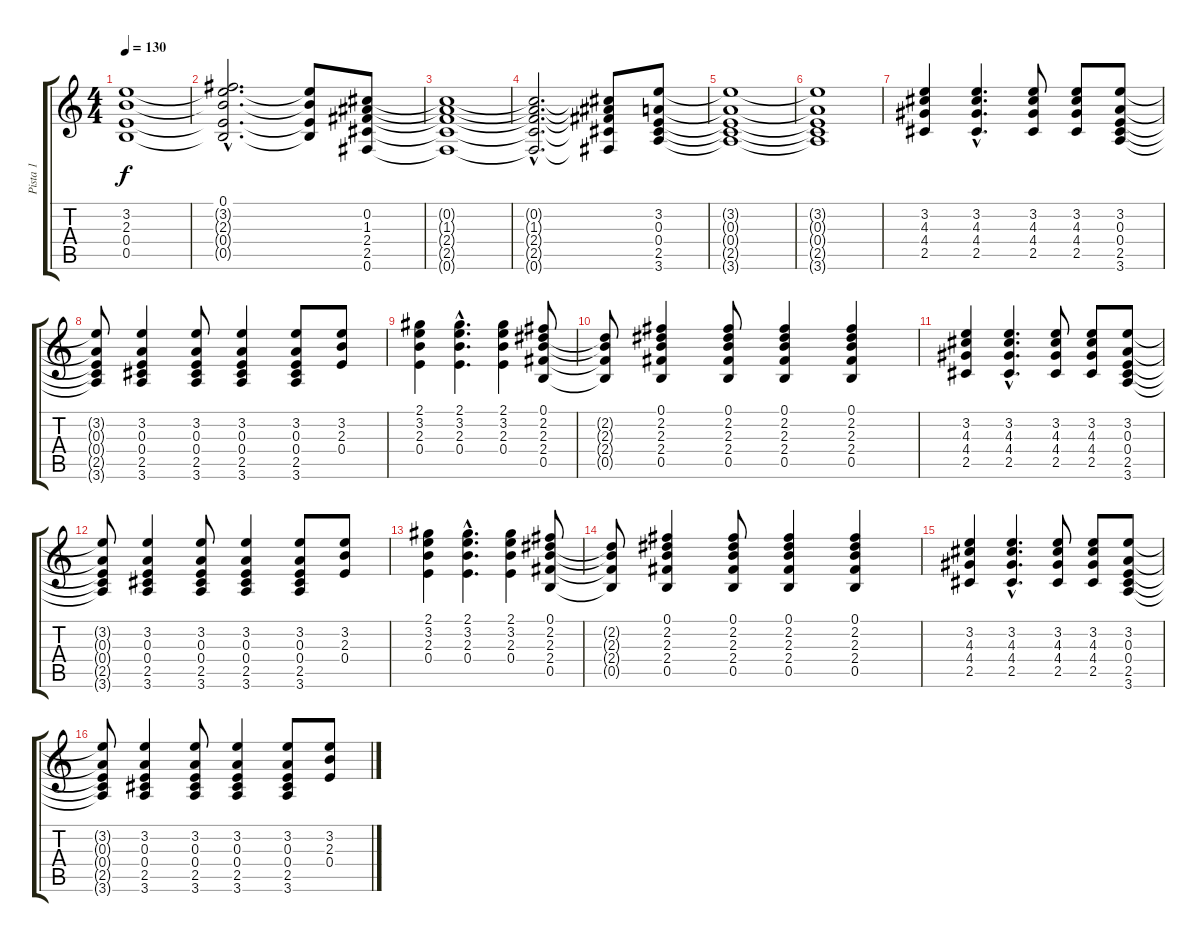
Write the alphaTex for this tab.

\track ("Pista 1" "Pista 1") {instrument distortionguitar}
\staff {score tabs}
\tuning (Gb4 Db4 A3 E3 B2 Gb2) {hide}
\ts (4 4)
\tempo 130
\clef g2
\ks c
(3.2{t} 2.3{t} 0.4{t} 0.5{t}).1{dy f} |
(0.1{hac} 3.2{hac t} 2.3{hac t} 0.4{hac t} 0.5{hac t}).2{d} (3.2{t} 2.3{t} 0.4{t} 0.5{t}).8 (0.2 1.3 2.4 2.5 0.6).8 |
(0.2{t} 1.3{t} 2.4{t} 2.5{t} 0.6{t}).1 |
(0.2{hac t} 1.3{hac t} 2.4{hac t} 2.5{hac t} 0.6{hac t}).2{d} (0.2{t} 1.3{t} 2.4{t} 2.5{t} 0.6{t}).8 (3.2 0.3 0.4 2.5 3.6).8 |
(3.2{t} 0.3{t} 0.4{t} 2.5{t} 3.6{t}).1 |
(3.2{t} 0.3{t} 0.4{t} 2.5{t} 3.6{t}).1 |
(3.2 4.3 4.4 2.5).4 (3.2{hac} 4.3{hac} 4.4{hac} 2.5{hac}).4{d} (3.2 4.3 4.4 2.5).8 (3.2 4.3 4.4 2.5).8 (3.2 0.3 0.4 2.5 3.6).8 |
(3.2{t} 0.3{t} 0.4{t} 2.5{t} 3.6{t}).8 (3.2 0.3 0.4 2.5 3.6).4 (3.2 0.3 0.4 2.5 3.6).8 (3.2 0.3 0.4 2.5 3.6).4 (3.2 0.3 0.4 2.5 3.6).8 (3.2 2.3 0.4).8 |
(2.1 3.2 2.3 0.4).4 (2.1{hac} 3.2{hac} 2.3{hac} 0.4{hac}).4{d} (2.1 3.2 2.3 0.4).4 (0.1 2.2 2.3 2.4 0.5).8 |
(2.2{t} 2.3{t} 2.4{t} 0.5{t}).8 (0.1 2.2 2.3 2.4 0.5).4 (0.1 2.2 2.3 2.4 0.5).8 (0.1 2.2 2.3 2.4 0.5).4 (0.1 2.2 2.3 2.4 0.5).4 |
(3.2 4.3 4.4 2.5).4 (3.2{hac} 4.3{hac} 4.4{hac} 2.5{hac}).4{d} (3.2 4.3 4.4 2.5).8 (3.2 4.3 4.4 2.5).8 (3.2 0.3 0.4 2.5 3.6).8 |
(3.2{t} 0.3{t} 0.4{t} 2.5{t} 3.6{t}).8 (3.2 0.3 0.4 2.5 3.6).4 (3.2 0.3 0.4 2.5 3.6).8 (3.2 0.3 0.4 2.5 3.6).4 (3.2 0.3 0.4 2.5 3.6).8 (3.2 2.3 0.4).8 |
(2.1 3.2 2.3 0.4).4 (2.1{hac} 3.2{hac} 2.3{hac} 0.4{hac}).4{d} (2.1 3.2 2.3 0.4).4 (0.1 2.2 2.3 2.4 0.5).8 |
(2.2{t} 2.3{t} 2.4{t} 0.5{t}).8 (0.1 2.2 2.3 2.4 0.5).4 (0.1 2.2 2.3 2.4 0.5).8 (0.1 2.2 2.3 2.4 0.5).4 (0.1 2.2 2.3 2.4 0.5).4 |
(3.2 4.3 4.4 2.5).4 (3.2{hac} 4.3{hac} 4.4{hac} 2.5{hac}).4{d} (3.2 4.3 4.4 2.5).8 (3.2 4.3 4.4 2.5).8 (3.2 0.3 0.4 2.5 3.6).8 |
(3.2{t} 0.3{t} 0.4{t} 2.5{t} 3.6{t}).8 (3.2 0.3 0.4 2.5 3.6).4 (3.2 0.3 0.4 2.5 3.6).8 (3.2 0.3 0.4 2.5 3.6).4 (3.2 0.3 0.4 2.5 3.6).8 (3.2 2.3 0.4).8
